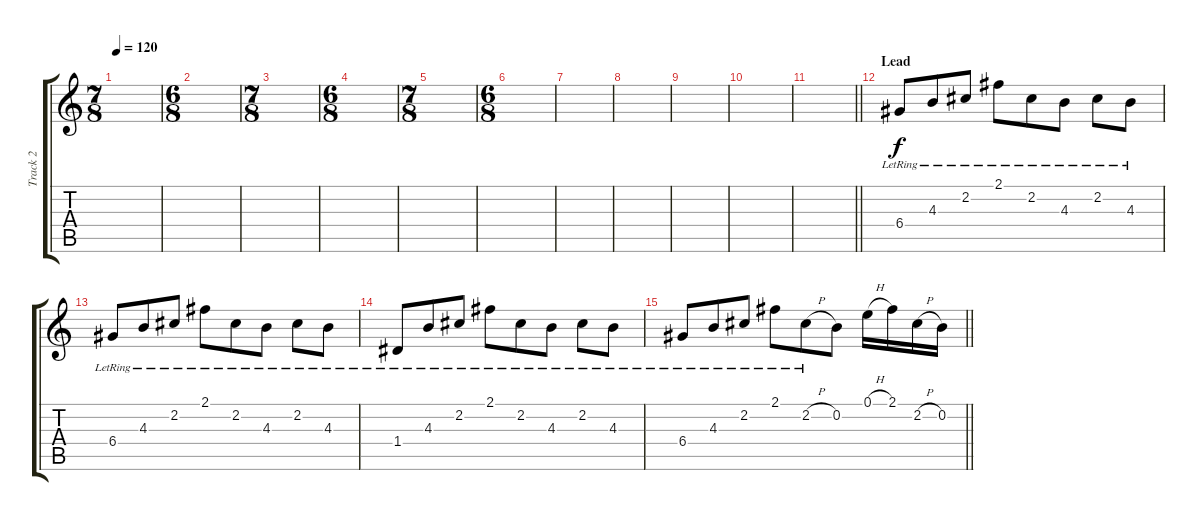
\track ("Track 2" "Track 2") {instrument electricguitarjazz}
\staff {score tabs}
\tuning (E4 B3 G3 D3 A2 E2) {hide}
\ts (7 8)
\tempo 120
\clef g2
\ks c
|
\ts (6 8)
|
\ts (7 8)
|
\ts (6 8)
|
\ts (7 8)
|
\ts (6 8)
|
|
|
|
|
\barLineRight lightlight
|
\section ("" "Lead")
6.4{lr}.8 4.3{lr}.8 2.2{lr}.8 2.1{lr}.8 2.2{lr}.8 4.3{lr}.8 2.2{lr}.8 4.3{lr}.8 |
6.4{lr}.8 4.3{lr}.8 2.2{lr}.8 2.1{lr}.8 2.2{lr}.8 4.3{lr}.8 2.2{lr}.8 4.3{lr}.8 |
1.4{lr}.8 4.3{lr}.8 2.2{lr}.8 2.1{lr}.8 2.2{lr}.8 4.3{lr}.8 2.2{lr}.8 4.3{lr}.8 |
\barLineRight lightlight
6.4{lr}.8 4.3{lr}.8 2.2{lr}.8 2.1{lr}.8 2.2{h lr}.8 0.2.8 0.1{h}.16 2.1.16 2.2{h}.16 0.2.16
